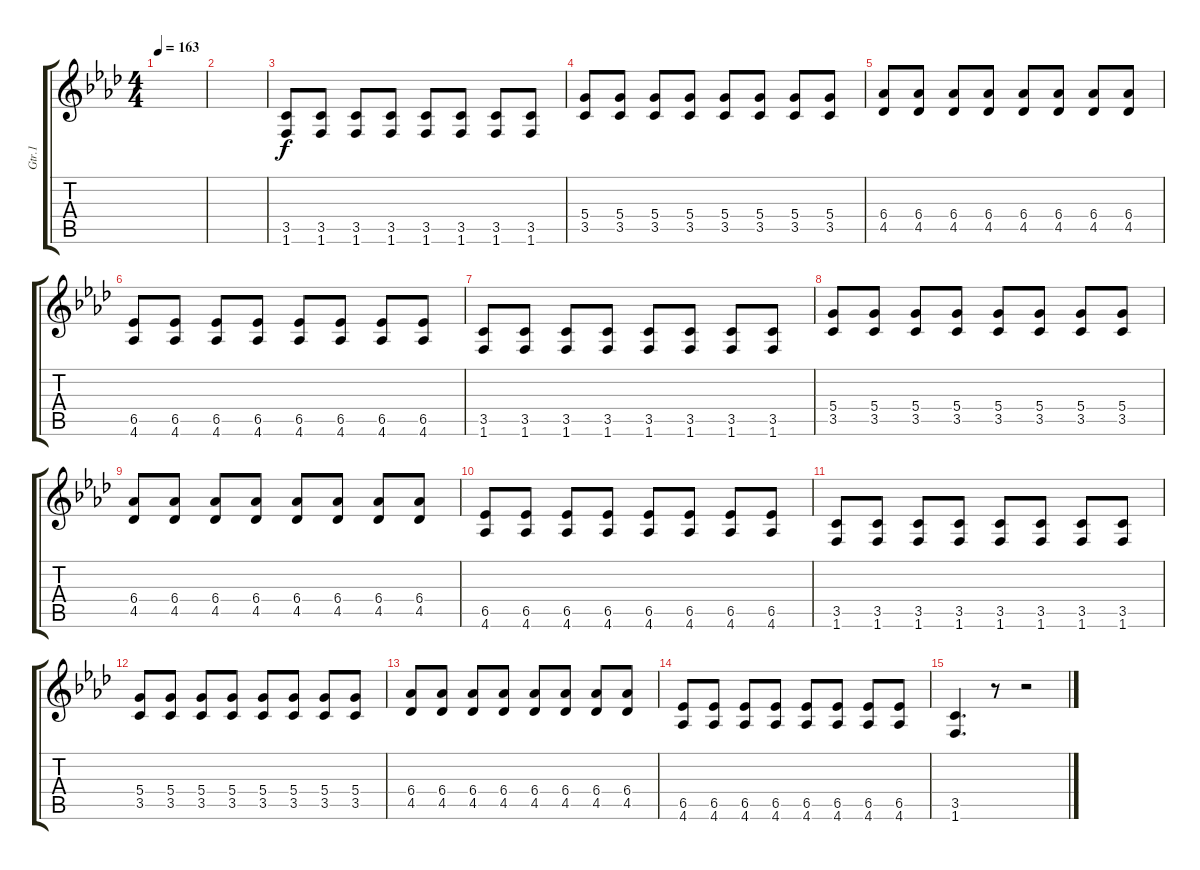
\track ("Gtr.1" "Gtr.1") {instrument distortionguitar}
\staff {score tabs}
\tuning (E4 B3 G3 D3 A2 E2) {hide}
\ts (4 4)
\tempo 163
\clef g2
\ks fminor
|
|
(3.5 1.6).8 (3.5 1.6).8 (3.5 1.6).8 (3.5 1.6).8 (3.5 1.6).8 (3.5 1.6).8 (3.5 1.6).8 (3.5 1.6).8 |
(5.4 3.5).8 (5.4 3.5).8 (5.4 3.5).8 (5.4 3.5).8 (5.4 3.5).8 (5.4 3.5).8 (5.4 3.5).8 (5.4 3.5).8 |
(6.4 4.5).8 (6.4 4.5).8 (6.4 4.5).8 (6.4 4.5).8 (6.4 4.5).8 (6.4 4.5).8 (6.4 4.5).8 (6.4 4.5).8 |
(6.5 4.6).8 (6.5 4.6).8 (6.5 4.6).8 (6.5 4.6).8 (6.5 4.6).8 (6.5 4.6).8 (6.5 4.6).8 (6.5 4.6).8 |
(3.5 1.6).8 (3.5 1.6).8 (3.5 1.6).8 (3.5 1.6).8 (3.5 1.6).8 (3.5 1.6).8 (3.5 1.6).8 (3.5 1.6).8 |
(5.4 3.5).8 (5.4 3.5).8 (5.4 3.5).8 (5.4 3.5).8 (5.4 3.5).8 (5.4 3.5).8 (5.4 3.5).8 (5.4 3.5).8 |
(6.4 4.5).8 (6.4 4.5).8 (6.4 4.5).8 (6.4 4.5).8 (6.4 4.5).8 (6.4 4.5).8 (6.4 4.5).8 (6.4 4.5).8 |
(6.5 4.6).8 (6.5 4.6).8 (6.5 4.6).8 (6.5 4.6).8 (6.5 4.6).8 (6.5 4.6).8 (6.5 4.6).8 (6.5 4.6).8 |
(3.5 1.6).8 (3.5 1.6).8 (3.5 1.6).8 (3.5 1.6).8 (3.5 1.6).8 (3.5 1.6).8 (3.5 1.6).8 (3.5 1.6).8 |
(5.4 3.5).8 (5.4 3.5).8 (5.4 3.5).8 (5.4 3.5).8 (5.4 3.5).8 (5.4 3.5).8 (5.4 3.5).8 (5.4 3.5).8 |
(6.4 4.5).8 (6.4 4.5).8 (6.4 4.5).8 (6.4 4.5).8 (6.4 4.5).8 (6.4 4.5).8 (6.4 4.5).8 (6.4 4.5).8 |
(6.5 4.6).8 (6.5 4.6).8 (6.5 4.6).8 (6.5 4.6).8 (6.5 4.6).8 (6.5 4.6).8 (6.5 4.6).8 (6.5 4.6).8 |
(3.5 1.6).4{d} r.8 r.2
